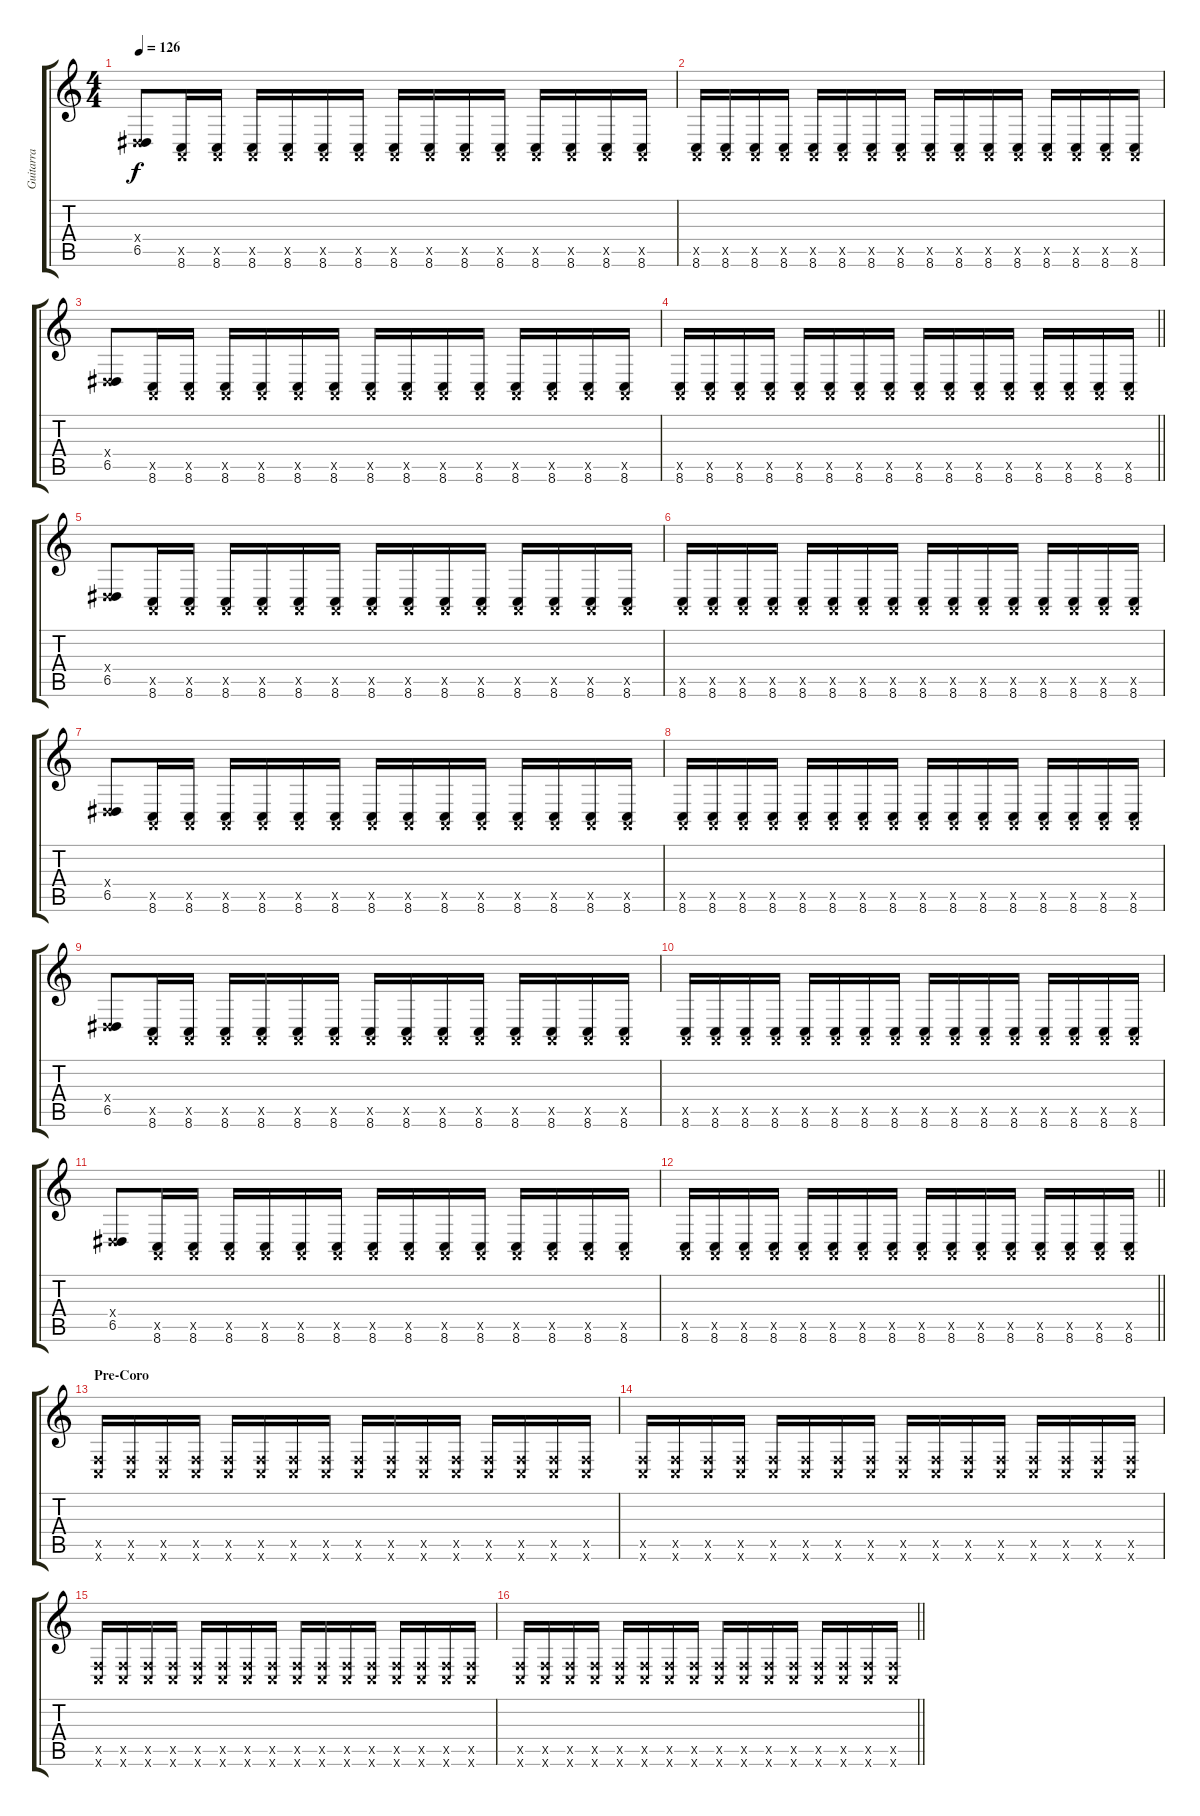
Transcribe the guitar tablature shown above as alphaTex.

\track ("Guitarra" "Guitarra") {instrument lead2sawtooth}
\staff {score tabs}
\tuning (E4 B3 G3 D3 A2 E2) {hide}
\ts (4 4)
\tempo 126
\clef g2
\ks c
(0.4{x} 6.5).8{dy f} (0.5{x} 8.6).16 (0.5{x} 8.6).16 (0.5{x} 8.6).16 (0.5{x} 8.6).16 (0.5{x} 8.6).16 (0.5{x} 8.6).16 (0.5{x} 8.6).16 (0.5{x} 8.6).16 (0.5{x} 8.6).16 (0.5{x} 8.6).16 (0.5{x} 8.6).16 (0.5{x} 8.6).16 (0.5{x} 8.6).16 (0.5{x} 8.6).16 |
(0.5{x} 8.6).16 (0.5{x} 8.6).16 (0.5{x} 8.6).16 (0.5{x} 8.6).16 (0.5{x} 8.6).16 (0.5{x} 8.6).16 (0.5{x} 8.6).16 (0.5{x} 8.6).16 (0.5{x} 8.6).16 (0.5{x} 8.6).16 (0.5{x} 8.6).16 (0.5{x} 8.6).16 (0.5{x} 8.6).16 (0.5{x} 8.6).16 (0.5{x} 8.6).16 (0.5{x} 8.6).16 |
(0.4{x} 6.5).8 (0.5{x} 8.6).16 (0.5{x} 8.6).16 (0.5{x} 8.6).16 (0.5{x} 8.6).16 (0.5{x} 8.6).16 (0.5{x} 8.6).16 (0.5{x} 8.6).16 (0.5{x} 8.6).16 (0.5{x} 8.6).16 (0.5{x} 8.6).16 (0.5{x} 8.6).16 (0.5{x} 8.6).16 (0.5{x} 8.6).16 (0.5{x} 8.6).16 |
\barLineRight lightlight
(0.5{x} 8.6).16 (0.5{x} 8.6).16 (0.5{x} 8.6).16 (0.5{x} 8.6).16 (0.5{x} 8.6).16 (0.5{x} 8.6).16 (0.5{x} 8.6).16 (0.5{x} 8.6).16 (0.5{x} 8.6).16 (0.5{x} 8.6).16 (0.5{x} 8.6).16 (0.5{x} 8.6).16 (0.5{x} 8.6).16 (0.5{x} 8.6).16 (0.5{x} 8.6).16 (0.5{x} 8.6).16 |
(0.4{x} 6.5).8 (0.5{x} 8.6).16 (0.5{x} 8.6).16 (0.5{x} 8.6).16 (0.5{x} 8.6).16 (0.5{x} 8.6).16 (0.5{x} 8.6).16 (0.5{x} 8.6).16 (0.5{x} 8.6).16 (0.5{x} 8.6).16 (0.5{x} 8.6).16 (0.5{x} 8.6).16 (0.5{x} 8.6).16 (0.5{x} 8.6).16 (0.5{x} 8.6).16 |
(0.5{x} 8.6).16 (0.5{x} 8.6).16 (0.5{x} 8.6).16 (0.5{x} 8.6).16 (0.5{x} 8.6).16 (0.5{x} 8.6).16 (0.5{x} 8.6).16 (0.5{x} 8.6).16 (0.5{x} 8.6).16 (0.5{x} 8.6).16 (0.5{x} 8.6).16 (0.5{x} 8.6).16 (0.5{x} 8.6).16 (0.5{x} 8.6).16 (0.5{x} 8.6).16 (0.5{x} 8.6).16 |
(0.4{x} 6.5).8 (0.5{x} 8.6).16 (0.5{x} 8.6).16 (0.5{x} 8.6).16 (0.5{x} 8.6).16 (0.5{x} 8.6).16 (0.5{x} 8.6).16 (0.5{x} 8.6).16 (0.5{x} 8.6).16 (0.5{x} 8.6).16 (0.5{x} 8.6).16 (0.5{x} 8.6).16 (0.5{x} 8.6).16 (0.5{x} 8.6).16 (0.5{x} 8.6).16 |
(0.5{x} 8.6).16 (0.5{x} 8.6).16 (0.5{x} 8.6).16 (0.5{x} 8.6).16 (0.5{x} 8.6).16 (0.5{x} 8.6).16 (0.5{x} 8.6).16 (0.5{x} 8.6).16 (0.5{x} 8.6).16 (0.5{x} 8.6).16 (0.5{x} 8.6).16 (0.5{x} 8.6).16 (0.5{x} 8.6).16 (0.5{x} 8.6).16 (0.5{x} 8.6).16 (0.5{x} 8.6).16 |
(0.4{x} 6.5).8 (0.5{x} 8.6).16 (0.5{x} 8.6).16 (0.5{x} 8.6).16 (0.5{x} 8.6).16 (0.5{x} 8.6).16 (0.5{x} 8.6).16 (0.5{x} 8.6).16 (0.5{x} 8.6).16 (0.5{x} 8.6).16 (0.5{x} 8.6).16 (0.5{x} 8.6).16 (0.5{x} 8.6).16 (0.5{x} 8.6).16 (0.5{x} 8.6).16 |
(0.5{x} 8.6).16 (0.5{x} 8.6).16 (0.5{x} 8.6).16 (0.5{x} 8.6).16 (0.5{x} 8.6).16 (0.5{x} 8.6).16 (0.5{x} 8.6).16 (0.5{x} 8.6).16 (0.5{x} 8.6).16 (0.5{x} 8.6).16 (0.5{x} 8.6).16 (0.5{x} 8.6).16 (0.5{x} 8.6).16 (0.5{x} 8.6).16 (0.5{x} 8.6).16 (0.5{x} 8.6).16 |
(0.4{x} 6.5).8 (0.5{x} 8.6).16 (0.5{x} 8.6).16 (0.5{x} 8.6).16 (0.5{x} 8.6).16 (0.5{x} 8.6).16 (0.5{x} 8.6).16 (0.5{x} 8.6).16 (0.5{x} 8.6).16 (0.5{x} 8.6).16 (0.5{x} 8.6).16 (0.5{x} 8.6).16 (0.5{x} 8.6).16 (0.5{x} 8.6).16 (0.5{x} 8.6).16 |
\barLineRight lightlight
(0.5{x} 8.6).16 (0.5{x} 8.6).16 (0.5{x} 8.6).16 (0.5{x} 8.6).16 (0.5{x} 8.6).16 (0.5{x} 8.6).16 (0.5{x} 8.6).16 (0.5{x} 8.6).16 (0.5{x} 8.6).16 (0.5{x} 8.6).16 (0.5{x} 8.6).16 (0.5{x} 8.6).16 (0.5{x} 8.6).16 (0.5{x} 8.6).16 (0.5{x} 8.6).16 (0.5{x} 8.6).16 |
\section ("" "Pre-Coro")
(8.5{x} 8.6{x}).16 (8.5{x} 8.6{x}).16 (8.5{x} 8.6{x}).16 (8.5{x} 8.6{x}).16 (8.5{x} 8.6{x}).16 (8.5{x} 8.6{x}).16 (8.5{x} 8.6{x}).16 (8.5{x} 8.6{x}).16 (8.5{x} 8.6{x}).16 (8.5{x} 8.6{x}).16 (8.5{x} 8.6{x}).16 (8.5{x} 8.6{x}).16 (8.5{x} 8.6{x}).16 (8.5{x} 8.6{x}).16 (8.5{x} 8.6{x}).16 (8.5{x} 8.6{x}).16 |
(8.5{x} 8.6{x}).16 (8.5{x} 8.6{x}).16 (8.5{x} 8.6{x}).16 (8.5{x} 8.6{x}).16 (8.5{x} 8.6{x}).16 (8.5{x} 8.6{x}).16 (8.5{x} 8.6{x}).16 (8.5{x} 8.6{x}).16 (8.5{x} 8.6{x}).16 (8.5{x} 8.6{x}).16 (8.5{x} 8.6{x}).16 (8.5{x} 8.6{x}).16 (8.5{x} 8.6{x}).16 (8.5{x} 8.6{x}).16 (8.5{x} 8.6{x}).16 (8.5{x} 8.6{x}).16 |
(8.5{x} 8.6{x}).16 (8.5{x} 8.6{x}).16 (8.5{x} 8.6{x}).16 (8.5{x} 8.6{x}).16 (8.5{x} 8.6{x}).16 (8.5{x} 8.6{x}).16 (8.5{x} 8.6{x}).16 (8.5{x} 8.6{x}).16 (8.5{x} 8.6{x}).16 (8.5{x} 8.6{x}).16 (8.5{x} 8.6{x}).16 (8.5{x} 8.6{x}).16 (8.5{x} 8.6{x}).16 (8.5{x} 8.6{x}).16 (8.5{x} 8.6{x}).16 (8.5{x} 8.6{x}).16 |
\barLineRight lightlight
(8.5{x} 8.6{x}).16 (8.5{x} 8.6{x}).16 (8.5{x} 8.6{x}).16 (8.5{x} 8.6{x}).16 (8.5{x} 8.6{x}).16 (8.5{x} 8.6{x}).16 (8.5{x} 8.6{x}).16 (8.5{x} 8.6{x}).16 (8.5{x} 8.6{x}).16 (8.5{x} 8.6{x}).16 (8.5{x} 8.6{x}).16 (8.5{x} 8.6{x}).16 (8.5{x} 8.6{x}).16 (8.5{x} 8.6{x}).16 (8.5{x} 8.6{x}).16 (8.5{x} 8.6{x}).16
